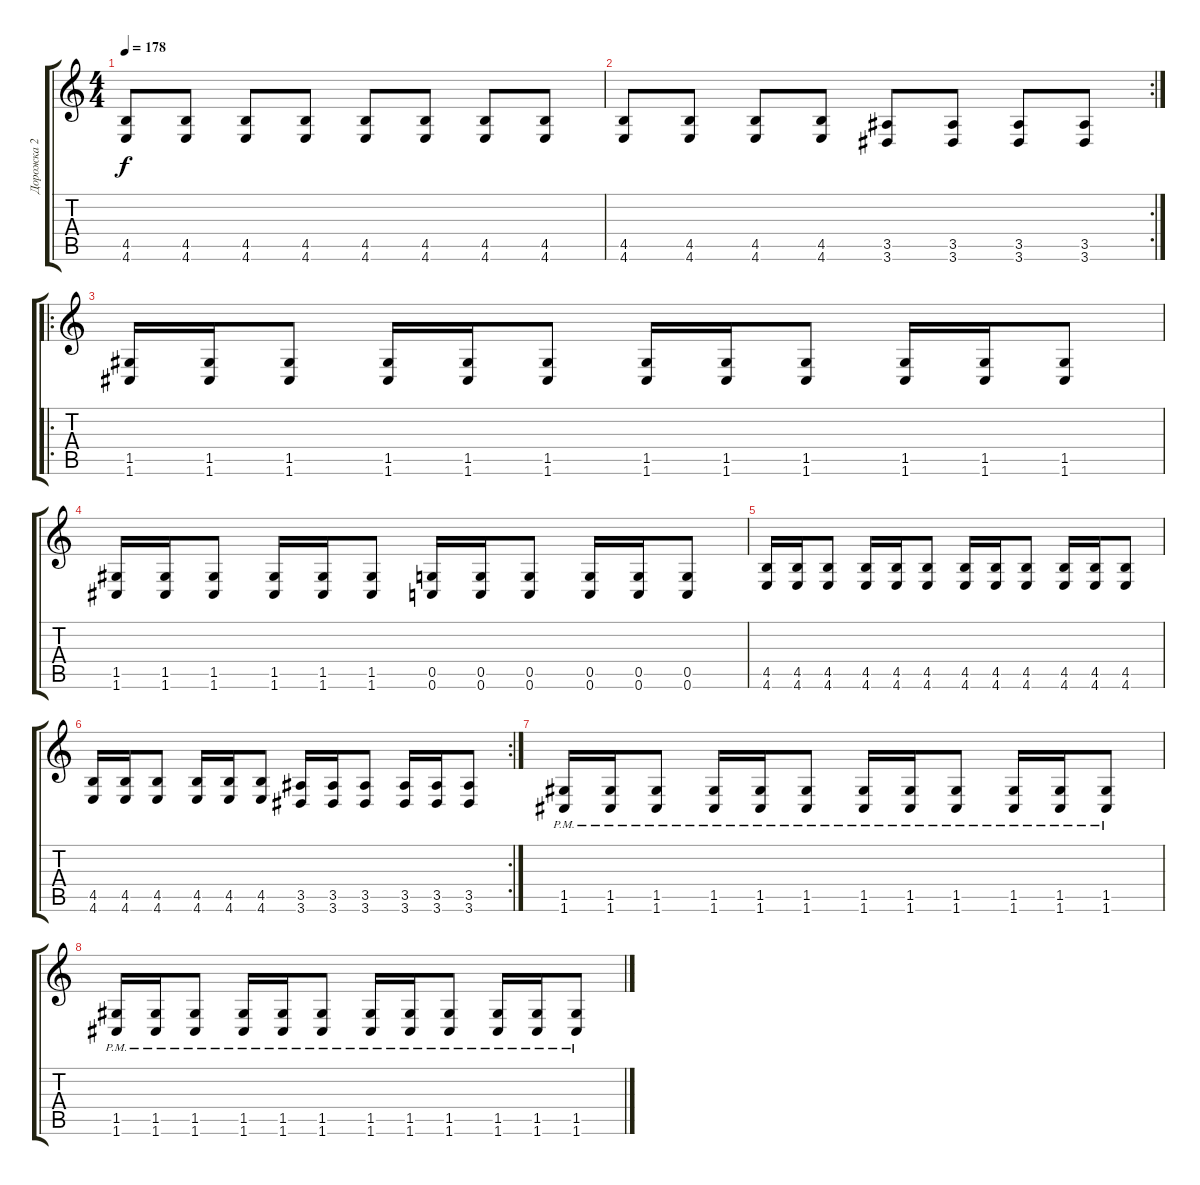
\track ("Дорожка 2" "Дорожка 2") {instrument distortionguitar}
\staff {score tabs}
\tuning (D4 A3 F3 C3 G2 C2) {hide}
\ts (4 4)
\tempo 178
\clef g2
\ks c
(4.5 4.6).8{dy f} (4.5 4.6).8 (4.5 4.6).8 (4.5 4.6).8 (4.5 4.6).8 (4.5 4.6).8 (4.5 4.6).8 (4.5 4.6).8 |
\rc 2
(4.5 4.6).8 (4.5 4.6).8 (4.5 4.6).8 (4.5 4.6).8 (3.5 3.6).8 (3.5 3.6).8 (3.5 3.6).8 (3.5 3.6).8 |
\ro
(1.5 1.6).16 (1.5 1.6).16 (1.5 1.6).8 (1.5 1.6).16 (1.5 1.6).16 (1.5 1.6).8 (1.5 1.6).16 (1.5 1.6).16 (1.5 1.6).8 (1.5 1.6).16 (1.5 1.6).16 (1.5 1.6).8 |
(1.5 1.6).16 (1.5 1.6).16 (1.5 1.6).8 (1.5 1.6).16 (1.5 1.6).16 (1.5 1.6).8 (0.5 0.6).16 (0.5 0.6).16 (0.5 0.6).8 (0.5 0.6).16 (0.5 0.6).16 (0.5 0.6).8 |
(4.5 4.6).16 (4.5 4.6).16 (4.5 4.6).8 (4.5 4.6).16 (4.5 4.6).16 (4.5 4.6).8 (4.5 4.6).16 (4.5 4.6).16 (4.5 4.6).8 (4.5 4.6).16 (4.5 4.6).16 (4.5 4.6).8 |
\rc 2
(4.5 4.6).16 (4.5 4.6).16 (4.5 4.6).8 (4.5 4.6).16 (4.5 4.6).16 (4.5 4.6).8 (3.5 3.6).16 (3.5 3.6).16 (3.5 3.6).8 (3.5 3.6).16 (3.5 3.6).16 (3.5 3.6).8 |
(1.5{pm} 1.6{pm}).16 (1.5{pm} 1.6{pm}).16 (1.5{pm} 1.6{pm}).8 (1.5{pm} 1.6{pm}).16 (1.5{pm} 1.6{pm}).16 (1.5{pm} 1.6{pm}).8 (1.5{pm} 1.6{pm}).16 (1.5{pm} 1.6{pm}).16 (1.5{pm} 1.6{pm}).8 (1.5{pm} 1.6{pm}).16 (1.5{pm} 1.6{pm}).16 (1.5{pm} 1.6{pm}).8 |
(1.5{pm} 1.6{pm}).16 (1.5{pm} 1.6{pm}).16 (1.5{pm} 1.6{pm}).8 (1.5{pm} 1.6{pm}).16 (1.5{pm} 1.6{pm}).16 (1.5{pm} 1.6{pm}).8 (1.5{pm} 1.6{pm}).16 (1.5{pm} 1.6{pm}).16 (1.5{pm} 1.6{pm}).8 (1.5{pm} 1.6{pm}).16 (1.5{pm} 1.6{pm}).16 (1.5{pm} 1.6{pm}).8
